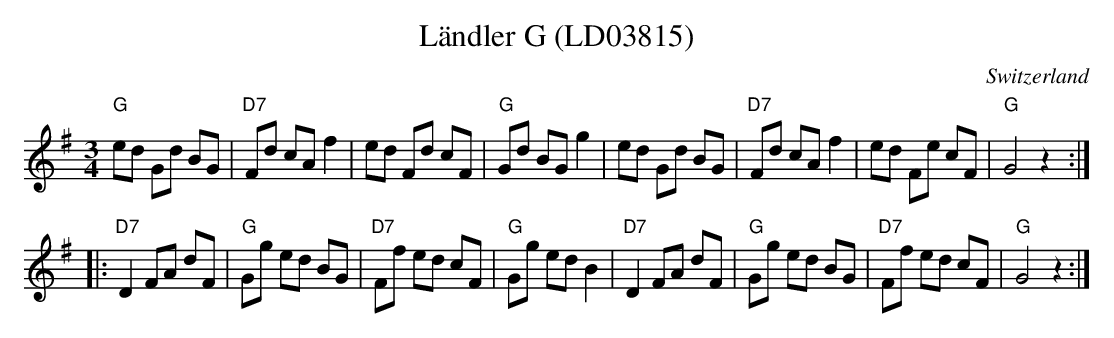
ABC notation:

X:1
T:Ländler G (LD03815)
O:Switzerland
M:3/4
L:1/8
K:G major
"G"ed Gd BG | "D7"Fd cA f2 | ed Fd cF | "G"Gd BG g2 | ed Gd BG | "D7"Fd cA f2 | ed Fe cF | "G"G4 z2 :|
|: "D7"D2 FA dF | "G"Gg ed BG | "D7"Ff ed cF | "G"Gg ed B2 | "D7"D2 FA dF | "G"Gg ed BG | "D7"Ff ed cF | "G"G4 z2 :|
